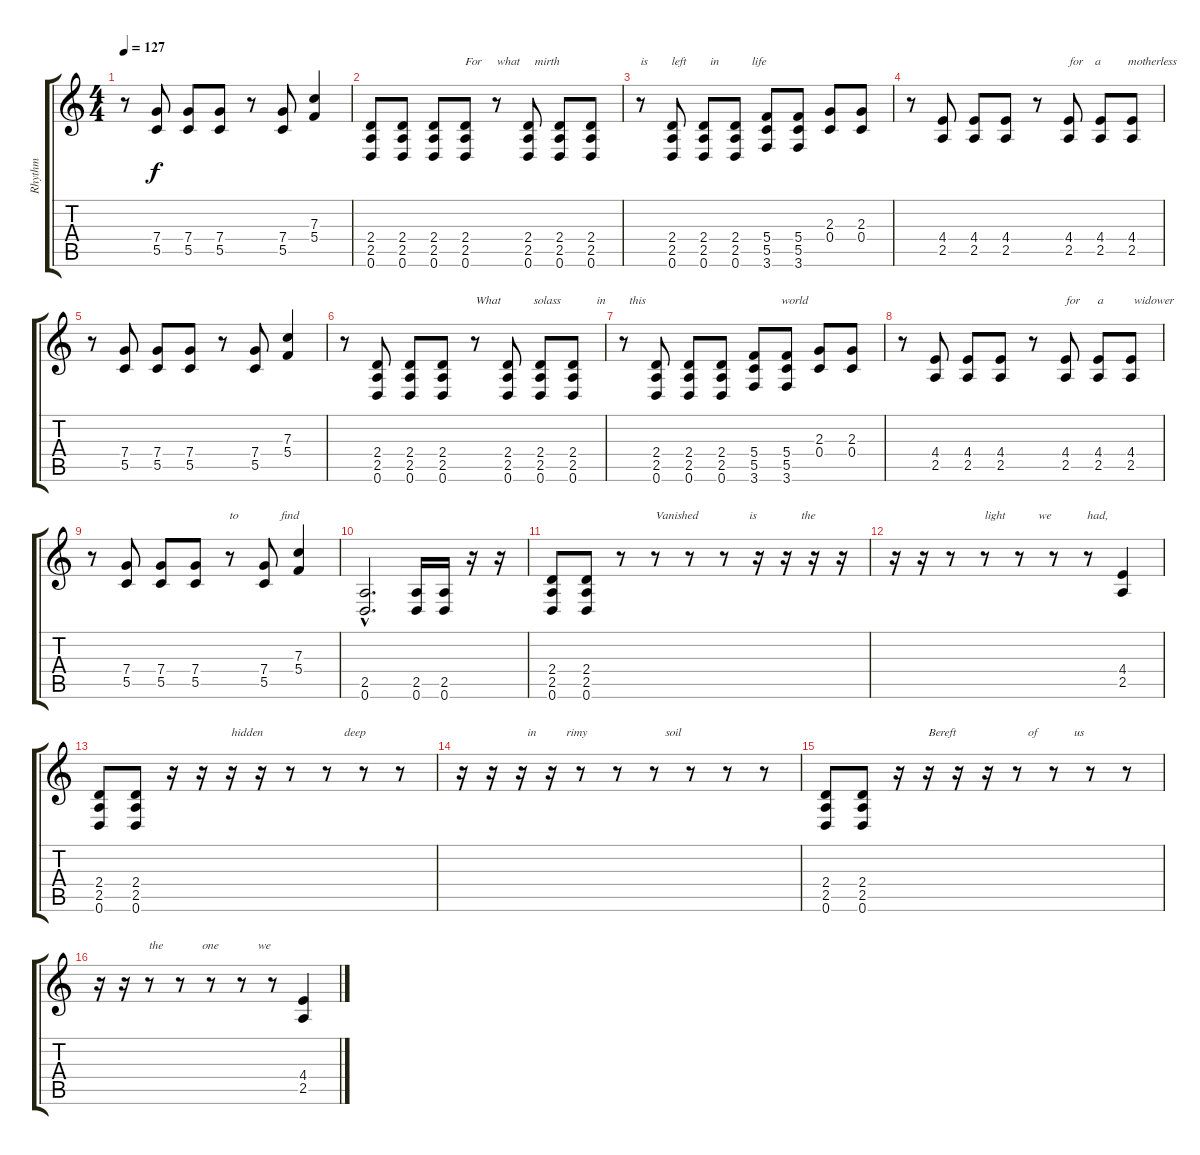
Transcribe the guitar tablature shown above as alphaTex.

\track ("Rhythm " "Rhythm ") {instrument distortionguitar}
\staff {score tabs}
\tuning (D4 A3 F3 C3 G2 D2) {hide}
\ts (4 4)
\tempo 127
\clef g2
\ks c
r.8{dy f} (7.4 5.5).8 (7.4 5.5).8 (7.4 5.5).8 r.8 (7.4 5.5).8 (7.3 5.4).4 |
(2.4 2.5 0.6).8{volume 16 balance 3} (2.4 2.5 0.6).8 (2.4 2.5 0.6).8 (2.4 2.5 0.6).8{txt "For     what     mirth  "} r.8 (2.4 2.5 0.6).8 (2.4 2.5 0.6).8 (2.4 2.5 0.6).8 |
r.8{txt "is        left        in           life"} (2.4 2.5 0.6).8 (2.4 2.5 0.6).8 (2.4 2.5 0.6).8 (5.4 5.5 3.6).8 (5.4 5.5 3.6).8 (2.3 0.4).8 (2.3 0.4).8 |
r.8 (4.4 2.5).8 (4.4 2.5).8 (4.4 2.5).8 r.8 (4.4 2.5).8{txt "for    a         motherless                    son"} (4.4 2.5).8 (4.4 2.5).8 |
r.8 (7.4 5.5).8 (7.4 5.5).8 (7.4 5.5).8 r.8 (7.4 5.5).8 (7.3 5.4).4 |
r.8{volume 16 balance 0} (2.4 2.5 0.6).8 (2.4 2.5 0.6).8 (2.4 2.5 0.6).8 r.8{txt "What           solass            in        this"} (2.4 2.5 0.6).8 (2.4 2.5 0.6).8 (2.4 2.5 0.6).8 |
r.8 (2.4 2.5 0.6).8 (2.4 2.5 0.6).8 (2.4 2.5 0.6).8 (5.4 5.5 3.6).8{txt "         world"} (5.4 5.5 3.6).8 (2.3 0.4).8 (2.3 0.4).8 |
r.8 (4.4 2.5).8 (4.4 2.5).8 (4.4 2.5).8 r.8 (4.4 2.5).8{txt "for      a          widower"} (4.4 2.5).8 (4.4 2.5).8 |
r.8 (7.4 5.5).8 (7.4 5.5).8 (7.4 5.5).8 r.8{txt "to              find"} (7.4 5.5).8 (7.3 5.4).4 |
(2.5{hac} 0.6{hac}).2{d balance 0} (2.5 0.6).16 (2.5 0.6).16 r.16 r.16 |
(2.4 2.5 0.6).8{balance 0} (2.4 2.5 0.6).8 r.8 r.8{txt "Vanished                 is               the     "} r.8 r.8 r.16 r.16 r.16 r.16 |
r.16 r.16 r.8 r.8{txt "light           we            had,"} r.8 r.8 r.8 (4.4 2.5).4 |
(2.4 2.5 0.6).8 (2.4 2.5 0.6).8 r.16 r.16 r.16{txt "hidden                           deep"} r.16 r.8 r.8 r.8 r.8 |
r.16 r.16 r.16{txt "  in          rimy                          soil"} r.16 r.8 r.8 r.8 r.8 r.8 r.8 |
(2.4 2.5 0.6).8 (2.4 2.5 0.6).8 r.16 r.16{txt "Bereft                        of            us"} r.16 r.16 r.8 r.8 r.8 r.8 |
r.16 r.16 r.8{txt "the             one             we "} r.8 r.8 r.8 r.8 (4.4 2.5).4
